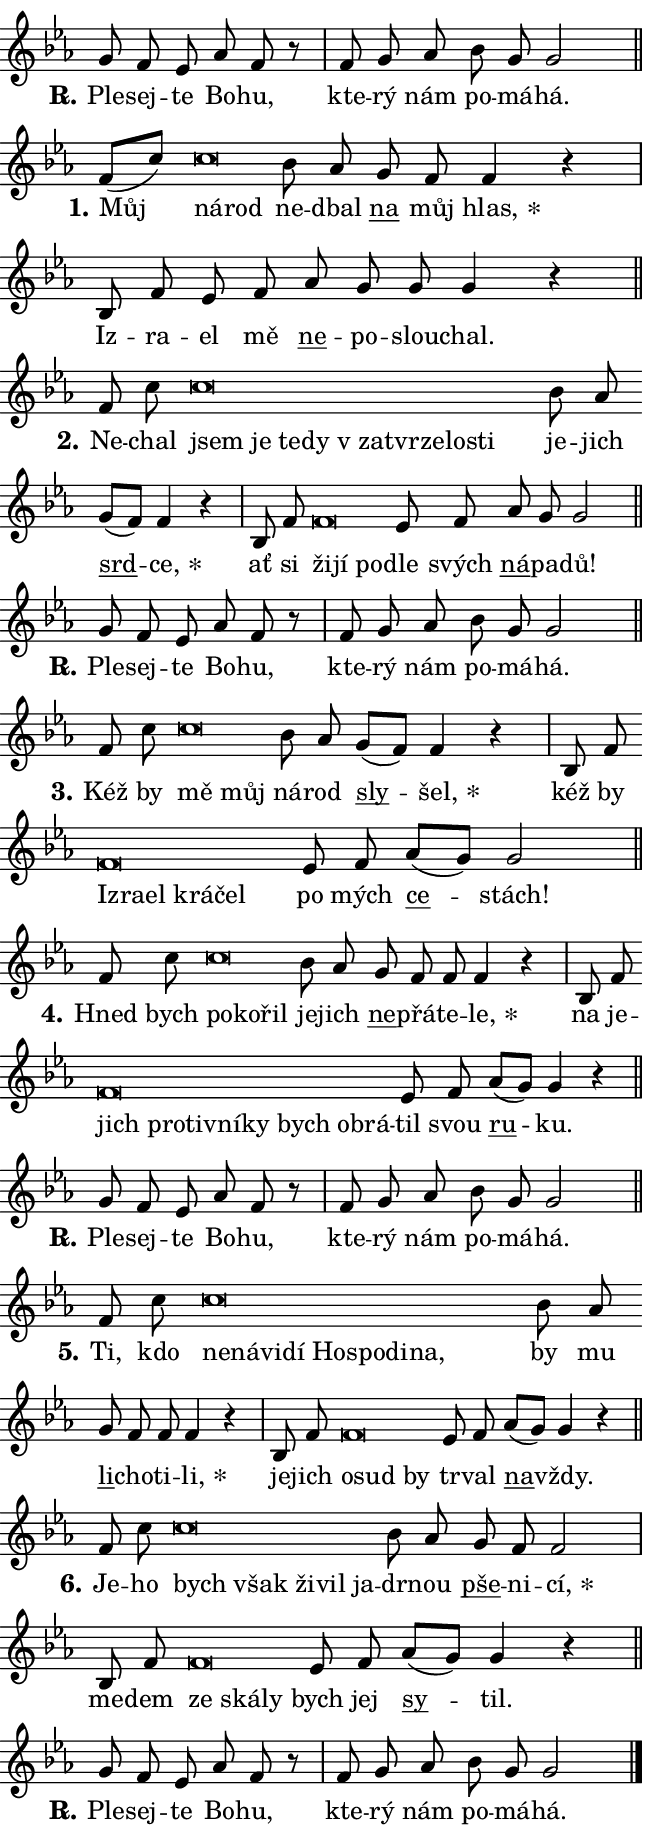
\version "2.24.0"
\header { tagline = "" }
\paper {
  indent = 0\cm
  top-margin = 0\cm
  right-margin = 0.13\cm % to fit lyric hyphens
  bottom-margin = 0\cm
  left-margin = 0\cm
  paper-width = 11\cm
  page-breaking = #ly:one-page-breaking
  system-system-spacing.basic-distance = #11
  score-system-spacing.basic-distance = #11
  ragged-last = ##f
}


%% Author: Thomas Morley
%% https://lists.gnu.org/archive/html/lilypond-user/2020-05/msg00002.html
#(define (line-position grob)
"Returns position of @var[grob} in current system:
   @code{'start}, if at first time-step
   @code{'end}, if at last time-step
   @code{'middle} otherwise
"
  (let* ((col (ly:item-get-column grob))
         (ln (ly:grob-object col 'left-neighbor))
         (rn (ly:grob-object col 'right-neighbor))
         (col-to-check-left (if (ly:grob? ln) ln col))
         (col-to-check-right (if (ly:grob? rn) rn col))
         (break-dir-left
           (and
             (ly:grob-property col-to-check-left 'non-musical #f)
             (ly:item-break-dir col-to-check-left)))
         (break-dir-right
           (and
             (ly:grob-property col-to-check-right 'non-musical #f)
             (ly:item-break-dir col-to-check-right))))
        (cond ((eqv? 1 break-dir-left) 'start)
              ((eqv? -1 break-dir-right) 'end)
              (else 'middle))))

#(define (tranparent-at-line-position vctor)
  (lambda (grob)
  "Relying on @code{line-position} select the relevant enry from @var{vctor}.
Used to determine transparency,"
    (case (line-position grob)
      ((end) (not (vector-ref vctor 0)))
      ((middle) (not (vector-ref vctor 1)))
      ((start) (not (vector-ref vctor 2))))))

noteHeadBreakVisibility =
#(define-music-function (break-visibility)(vector?)
"Makes @code{NoteHead}s transparent relying on @var{break-visibility}"
#{
  \override NoteHead.transparent =
    #(tranparent-at-line-position break-visibility)
#})

#(define delete-ledgers-for-transparent-note-heads
  (lambda (grob)
    "Reads whether a @code{NoteHead} is transparent.
If so this @code{NoteHead} is removed from @code{'note-heads} from
@var{grob}, which is supposed to be @code{LedgerLineSpanner}.
As a result ledgers are not printed for this @code{NoteHead}"
    (let* ((nhds-array (ly:grob-object grob 'note-heads))
           (nhds-list
             (if (ly:grob-array? nhds-array)
                 (ly:grob-array->list nhds-array)
                 '()))
           ;; Relies on the transparent-property being done before
           ;; Staff.LedgerLineSpanner.after-line-breaking is executed.
           ;; This is fragile ...
           (to-keep
             (remove
               (lambda (nhd)
                 (ly:grob-property nhd 'transparent #f))
               nhds-list)))
      ;; TODO find a better method to iterate over grob-arrays, similiar
      ;; to filter/remove etc for lists
      ;; For now rebuilt from scratch
      (set! (ly:grob-object grob 'note-heads)  '())
      (for-each
        (lambda (nhd)
          (ly:pointer-group-interface::add-grob grob 'note-heads nhd))
        to-keep))))

squashNotes = {
  \override NoteHead.X-extent = #'(-0.2 . 0.2)
  \override NoteHead.Y-extent = #'(-0.75 . 0)
  \override NoteHead.stencil =
    #(lambda (grob)
       (let ((pos (ly:grob-property grob 'staff-position)))
         (begin
           (if (< pos -7) (display "ERROR: Lower brevis then expected\n") (display ""))
           (if (<= pos -6) ly:text-interface::print ly:note-head::print))))
}
unSquashNotes = {
  \revert NoteHead.X-extent
  \revert NoteHead.Y-extent
  \revert NoteHead.stencil
}

hideNotes = \noteHeadBreakVisibility #begin-of-line-visible
unHideNotes = \noteHeadBreakVisibility #all-visible

% work-around for resetting accidentals
% https://lilypond.org/doc/v2.23/Documentation/notation/displaying-rhythms#unmetered-music
cadenzaMeasure = {
  \cadenzaOff
  \partial 1024 s1024
  \cadenzaOn
}

#(define-markup-command (accent layout props text) (markup?)
  "Underline accented syllable"
  (interpret-markup layout props
    #{\markup \override #'(offset . 4.3) \underline { #text }#}))

responsum = \markup \concat {
  "R" \hspace #-1.05 \path #0.1 #'((moveto 0 0.07) (lineto 0.9 0.8)) \hspace #0.05 "."
}

spaceSize = #0.6828661417322834 % exact space size for TeX Gyre Schola

\layout {
  \context {
    \Staff
    \remove "Time_signature_engraver"
    \override LedgerLineSpanner.after-line-breaking = #delete-ledgers-for-transparent-note-heads
  }
  \context {
    \Lyrics {
      \override LyricSpace.minimum-distance = \spaceSize
      \override LyricText.font-name = #"TeX Gyre Schola"
      \override LyricText.font-size = 1
      \override StanzaNumber.font-name = #"TeX Gyre Schola Bold"
      \override StanzaNumber.font-size = 1
    }
  }
  \context {
    \Score 
    \override NoteHead.text =
      #(lambda (grob) 
        (let ((pos (ly:grob-property grob 'staff-position)))
          #{\markup {
            \combine
              \halign #-0.55 \raise #(if (= pos -6) 0 0.5) \override #'(thickness . 2) \draw-line #'(3.2 . 0)
              \musicglyph "noteheads.sM1"
          }#}))
  }
}

% magnetic-lyrics.ily
%
%   written by
%     Jean Abou Samra <jean@abou-samra.fr>
%     Werner Lemberg <wl@gnu.org>
%
%   adapted by
%     Jiri Hon <jiri.hon@gmail.com>
%
% Version 2022-Apr-15

% https://www.mail-archive.com/lilypond-user@gnu.org/msg149350.html

#(define (Left_hyphen_pointer_engraver context)
   "Collect syllable-hyphen-syllable occurrences in lyrics and store
them in properties.  This engraver only looks to the left.  For
example, if the lyrics input is @code{foo -- bar}, it does the
following.

@itemize @bullet
@item
Set the @code{text} property of the @code{LyricHyphen} grob between
@q{foo} and @q{bar} to @code{foo}.

@item
Set the @code{left-hyphen} property of the @code{LyricText} grob with
text @q{foo} to the @code{LyricHyphen} grob between @q{foo} and
@q{bar}.
@end itemize

Use this auxiliary engraver in combination with the
@code{lyric-@/text::@/apply-@/magnetic-@/offset!} hook."
   (let ((hyphen #f)
         (text #f))
     (make-engraver
      (acknowledgers
       ((lyric-syllable-interface engraver grob source-engraver)
        (set! text grob)))
      (end-acknowledgers
       ((lyric-hyphen-interface engraver grob source-engraver)
        ;(when (not (grob::has-interface grob 'lyric-space-interface))
          (set! hyphen grob)));)
      ((stop-translation-timestep engraver)
       (when (and text hyphen)
         (ly:grob-set-object! text 'left-hyphen hyphen))
       (set! text #f)
       (set! hyphen #f)))))

#(define (lyric-text::apply-magnetic-offset! grob)
   "If the space between two syllables is less than the value in
property @code{LyricText@/.details@/.squash-threshold}, move the right
syllable to the left so that it gets concatenated with the left
syllable.

Use this function as a hook for
@code{LyricText@/.after-@/line-@/breaking} if the
@code{Left_@/hyphen_@/pointer_@/engraver} is active."
   (let ((hyphen (ly:grob-object grob 'left-hyphen #f)))
     (when hyphen
       (let ((left-text (ly:spanner-bound hyphen LEFT)))
         (when (grob::has-interface left-text 'lyric-syllable-interface)
           (let* ((common (ly:grob-common-refpoint grob left-text X))
                  (this-x-ext (ly:grob-extent grob common X))
                  (left-x-ext
                   (begin
                     ;; Trigger magnetism for left-text.
                     (ly:grob-property left-text 'after-line-breaking)
                     (ly:grob-extent left-text common X)))
                  ;; `delta` is the gap width between two syllables.
                  (delta (- (interval-start this-x-ext)
                            (interval-end left-x-ext)))
                  (details (ly:grob-property grob 'details))
                  (threshold (assoc-get 'squash-threshold details 0.2)))
             (when (< delta threshold)
               (let* (;; We have to manipulate the input text so that
                      ;; ligatures crossing syllable boundaries are not
                      ;; disabled.  For languages based on the Latin
                      ;; script this is essentially a beautification.
                      ;; However, for non-Western scripts it can be a
                      ;; necessity.
                      (lt (ly:grob-property left-text 'text))
                      (rt (ly:grob-property grob 'text))
                      (is-space (grob::has-interface hyphen 'lyric-space-interface))
                      (space (if is-space " " ""))
                      (extra-delta (if is-space spaceSize 0))
                      ;; Append new syllable.
                      (ltrt-space (if (and (string? lt) (string? rt))
                                (string-append lt space rt)
                                (make-concat-markup (list lt space rt))))
                      ;; Right-align `ltrt` to the right side.
                      (ltrt-space-markup (grob-interpret-markup
                               grob
                               (make-translate-markup
                                (cons (interval-length this-x-ext) 0)
                                (make-right-align-markup ltrt-space)))))
                 (begin
                   ;; Don't print `left-text`.
                   (ly:grob-set-property! left-text 'stencil #f)
                   ;; Set text and stencil (which holds all collected
                   ;; syllables so far) and shift it to the left.
                   (ly:grob-set-property! grob 'text ltrt-space)
                   (ly:grob-set-property! grob 'stencil ltrt-space-markup)
                   (ly:grob-translate-axis! grob (- (- delta extra-delta)) X))))))))))


#(define (lyric-hyphen::displace-bounds-first grob)
   ;; Make very sure this callback isn't triggered too early.
   (let ((left (ly:spanner-bound grob LEFT))
         (right (ly:spanner-bound grob RIGHT)))
     (ly:grob-property left 'after-line-breaking)
     (ly:grob-property right 'after-line-breaking)
     (ly:lyric-hyphen::print grob)))

squashThreshold = #0.4

\layout {
  \context {
    \Lyrics
    \consists #Left_hyphen_pointer_engraver
    \override LyricText.after-line-breaking =
      #lyric-text::apply-magnetic-offset!
    \override LyricHyphen.stencil = #lyric-hyphen::displace-bounds-first
    \override LyricText.details.squash-threshold = \squashThreshold
    \override LyricHyphen.minimum-distance = 0
    \override LyricHyphen.minimum-length = \squashThreshold
  }
}

squashText = \override LyricText.details.squash-threshold = 9999
unSquashText = \override LyricText.details.squash-threshold = \squashThreshold

leftText = \override LyricText.self-alignment-X = #LEFT
unLeftText = \revert LyricText.self-alignment-X

starOffset = #(lambda (grob) 
                (let ((x_offset (ly:self-alignment-interface::aligned-on-x-parent grob)))
                  (if (= x_offset 0) 0 (+ x_offset 1.2))))

star = #(define-music-function (syllable)(string?)
"Append star separator at the end of a syllable"
#{
  \once \override LyricText.X-offset = #starOffset
  \lyricmode { \markup {
    #syllable
    \override #'((font-name . "TeX Gyre Schola Bold")) \hspace #0.2 \lower #0.65 \larger "*"
  } }
#})

starAccent = #(define-music-function (syllable)(string?)
"Append star separator at the end of a syllable and make accent"
#{
  \once \override LyricText.X-offset = #starOffset
  \lyricmode { \markup {
    \accent #syllable
    \override #'((font-name . "TeX Gyre Schola Bold")) \hspace #0.2 \lower #0.65 \larger "*"
  } }
#})

breath = #(define-music-function (syllable)(string?)
"Append breathing indicator at the end of a syllable"
#{
  \lyricmode { \markup { #syllable "+" } }
#})

optionalBreath = #(define-music-function (syllable)(string?)
"Append optional breathing indicator at the end of a syllable"
#{
  \lyricmode { \markup { #syllable "(+)" } }
#})


\score {
    <<
        \new Voice = "melody" { \cadenzaOn \key es \major \relative { g'8 f es as f r \cadenzaMeasure \bar "|" f g as \bar "" bes g g2 \cadenzaMeasure \bar "||" \break } }
        \new Lyrics \lyricsto "melody" { \lyricmode { \set stanza = \responsum
Ple -- sej -- te Bo -- hu, kte -- rý nám po -- má -- há. } }
    >>
    \layout {}
}

\score {
    <<
        \new Voice = "melody" { \cadenzaOn \key es \major \relative { f'8[( c')] \bar "" \squashNotes c\breve*1/16 \hideNotes \breve*1/16 \bar "" \unHideNotes \unSquashNotes bes8 as \bar "" g f f4 r \cadenzaMeasure \bar "|" bes,8 f'8 es8 f \bar "" as g g g4 r \cadenzaMeasure \bar "||" \break } }
        \new Lyrics \lyricsto "melody" { \lyricmode { \set stanza = "1."
Můj \leftText ná -- \squashText rod \unLeftText \unSquashText ne -- dbal \markup \accent na můj \star hlas, Iz -- ra -- el mě \markup \accent ne -- po -- slou -- chal. } }
    >>
    \layout {}
}

\score {
    <<
        \new Voice = "melody" { \cadenzaOn \key es \major \relative { f'8 c' \bar "" \squashNotes c\breve*1/16 \hideNotes \breve*1/16 \bar "" \breve*1/16 \bar "" \breve*1/16 \bar "" \breve*1/16 \bar "" \breve*1/16 \bar "" \breve*1/16 \bar "" \breve*1/16 \breve*1/16 \bar "" \unHideNotes \unSquashNotes bes8 as \bar "" g[( f)] f4 r \cadenzaMeasure \bar "|" bes,8 f' \bar "" \squashNotes f\breve*1/16 \hideNotes \breve*1/16 \breve*1/16 \bar "" \unHideNotes \unSquashNotes es8 f \bar "" as g g2 \cadenzaMeasure \bar "||" \break } }
        \new Lyrics \lyricsto "melody" { \lyricmode { \set stanza = "2."
Ne -- chal \leftText jsem \squashText je te -- dy "v za" -- tvr -- ze -- lo -- sti \unLeftText \unSquashText je -- jich \markup \accent srd -- \star ce, ať si \leftText ži -- \squashText jí po -- \unLeftText \unSquashText dle svých \markup \accent ná -- pa -- dů! } }
    >>
    \layout {}
}

\score {
    <<
        \new Voice = "melody" { \cadenzaOn \key es \major \relative { g'8 f es as f r \cadenzaMeasure \bar "|" f g as \bar "" bes g g2 \cadenzaMeasure \bar "||" \break } }
        \new Lyrics \lyricsto "melody" { \lyricmode { \set stanza = \responsum
Ple -- sej -- te Bo -- hu, kte -- rý nám po -- má -- há. } }
    >>
    \layout {}
}

\score {
    <<
        \new Voice = "melody" { \cadenzaOn \key es \major \relative { f'8 c' \bar "" \squashNotes c\breve*1/16 \hideNotes \breve*1/16 \bar "" \unHideNotes \unSquashNotes bes8 as \bar "" g[( f)] f4 r \cadenzaMeasure \bar "|" bes,8 f' \bar "" \squashNotes f\breve*1/16 \hideNotes \breve*1/16 \bar "" \breve*1/16 \bar "" \breve*1/16 \breve*1/16 \bar "" \unHideNotes \unSquashNotes es8 f \bar "" as[( g)] g2 \cadenzaMeasure \bar "||" \break } }
        \new Lyrics \lyricsto "melody" { \lyricmode { \set stanza = "3."
Kéž by \leftText mě \squashText můj \unLeftText \unSquashText ná -- rod \markup \accent sly -- \star šel, kéž by \leftText Iz -- \squashText ra -- el krá -- čel \unLeftText \unSquashText po mých \markup \accent ce -- stách! } }
    >>
    \layout {}
}

\score {
    <<
        \new Voice = "melody" { \cadenzaOn \key es \major \relative { f'8 c' \bar "" \squashNotes c\breve*1/16 \hideNotes \breve*1/16 \breve*1/16 \bar "" \unHideNotes \unSquashNotes bes8 as \bar "" g f f f4 r \cadenzaMeasure \bar "|" bes,8 f' \bar "" \squashNotes f\breve*1/16 \hideNotes \breve*1/16 \bar "" \breve*1/16 \bar "" \breve*1/16 \bar "" \breve*1/16 \bar "" \breve*1/16 \bar "" \breve*1/16 \breve*1/16 \bar "" \unHideNotes \unSquashNotes es8 f \bar "" as[( g)] g4 r \cadenzaMeasure \bar "||" \break } }
        \new Lyrics \lyricsto "melody" { \lyricmode { \set stanza = "4."
Hned bych \leftText po -- \squashText ko -- řil \unLeftText \unSquashText je -- jich \markup \accent ne -- přá -- te -- \star le, na je -- \leftText jich \squashText pro -- tiv -- ní -- ky bych ob -- rá -- \unLeftText \unSquashText til svou \markup \accent ru -- ku. } }
    >>
    \layout {}
}

\score {
    <<
        \new Voice = "melody" { \cadenzaOn \key es \major \relative { g'8 f es as f r \cadenzaMeasure \bar "|" f g as \bar "" bes g g2 \cadenzaMeasure \bar "||" \break } }
        \new Lyrics \lyricsto "melody" { \lyricmode { \set stanza = \responsum
Ple -- sej -- te Bo -- hu, kte -- rý nám po -- má -- há. } }
    >>
    \layout {}
}

\score {
    <<
        \new Voice = "melody" { \cadenzaOn \key es \major \relative { f'8 c' \bar "" \squashNotes c\breve*1/16 \hideNotes \breve*1/16 \bar "" \breve*1/16 \bar "" \breve*1/16 \bar "" \breve*1/16 \bar "" \breve*1/16 \bar "" \breve*1/16 \breve*1/16 \bar "" \unHideNotes \unSquashNotes bes8 as \bar "" g f f f4 r \cadenzaMeasure \bar "|" bes,8 f' \bar "" \squashNotes f\breve*1/16 \hideNotes \breve*1/16 \breve*1/16 \bar "" \unHideNotes \unSquashNotes es8 f \bar "" as[( g)] g4 r \cadenzaMeasure \bar "||" \break } }
        \new Lyrics \lyricsto "melody" { \lyricmode { \set stanza = "5."
Ti, kdo \leftText ne -- \squashText ná -- vi -- dí Ho -- spo -- di -- na, \unLeftText \unSquashText by mu \markup \accent li -- cho -- ti -- \star li, je -- jich \leftText o -- \squashText sud by \unLeftText \unSquashText tr -- val \markup \accent na -- vždy. } }
    >>
    \layout {}
}

\score {
    <<
        \new Voice = "melody" { \cadenzaOn \key es \major \relative { f'8 c' \bar "" \squashNotes c\breve*1/16 \hideNotes \breve*1/16 \bar "" \breve*1/16 \bar "" \breve*1/16 \breve*1/16 \bar "" \unHideNotes \unSquashNotes bes8 as \bar "" g f f2 \cadenzaMeasure \bar "|" bes,8 f' \bar "" \squashNotes f\breve*1/16 \hideNotes \breve*1/16 \breve*1/16 \bar "" \unHideNotes \unSquashNotes es8 f \bar "" as[( g)] g4 r \cadenzaMeasure \bar "||" \break } }
        \new Lyrics \lyricsto "melody" { \lyricmode { \set stanza = "6."
Je -- ho \leftText bych \squashText však ži -- vil ja -- \unLeftText \unSquashText dr -- nou \markup \accent pše -- ni -- \star cí, me -- dem \leftText ze \squashText ská -- ly \unLeftText \unSquashText bych jej \markup \accent sy -- til. } }
    >>
    \layout {}
}

\score {
    <<
        \new Voice = "melody" { \cadenzaOn \key es \major \relative { g'8 f es as f r \cadenzaMeasure \bar "|" f g as \bar "" bes g g2 \cadenzaMeasure \bar "||" \break } \bar "|." }
        \new Lyrics \lyricsto "melody" { \lyricmode { \set stanza = \responsum
Ple -- sej -- te Bo -- hu, kte -- rý nám po -- má -- há. } }
    >>
    \layout {}
}
